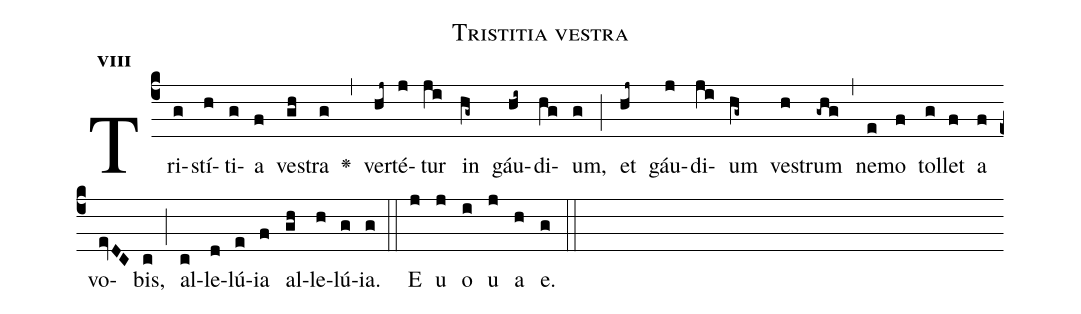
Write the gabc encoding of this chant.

name:Tristitia vestra;
office-part:Antiphona;
mode:8;
%%
initial-style: 1;
name: Tristitia vestra
book: Antiphonae & Responsoria/Tomus II, p. 230;
occasion: Hebdomada VI Paschae Feria V;
office-part: Vesperae Ant E;
user-notes: ;
commentary: ;
annotation: 8g;
centering-scheme: english;
fontsize: 12;
font: OFLSortsMillGoudy;
height: 11;
width: 4.5;
%%
(c4)Tri(g)stí(h)ti(g)a(f) ve(gh)stra(g) <v>\greheightstar</v>(,) ver(hj~)té(j)tur(ji) in(hg~) gáu(hi~)di(hg)um,(g) (;) et(hj~) gáu(j)di(ji)um(hg~) ve(h)strum(-ghg) (,) ne(e)mo(f) tol(g)let(f) a(f) vo(evDC)bis,(c) (;) al(c)le(d)lú(e)ia(f) al(gh)le(h)lú(g)ia.(g) (::)
E(j) u(j) o(i) u(j) a(h) e.(g) (::)
